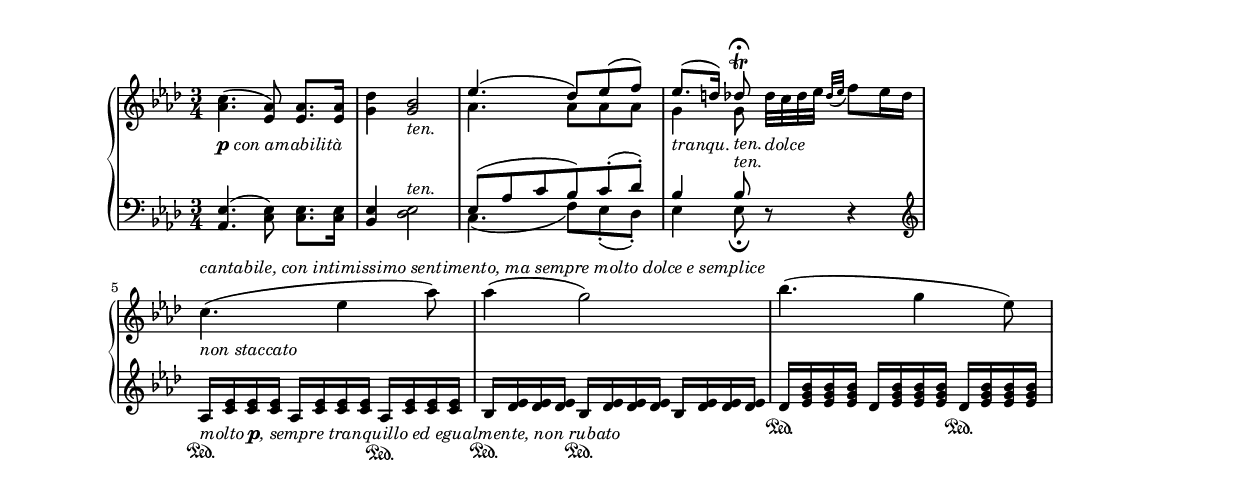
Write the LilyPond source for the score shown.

\version "2.11.51"
\include "english.ly"
#(set-global-staff-size 15)
\paper{
  ragged-right=##t
  line-width=17\cm
  indent=0\cm
}
 
% NR 1.8 Text

% L. v. Beethoven, Op. 110
% Piano sonata 31
% measures 1 - 7

\layout {
   \context {
      \Score
      \override SpacingSpanner #'base-shortest-duration = 
         #(ly:make-moment 1 20) 
      %\override NonMusicalPaperColumn #'line-break-system-details =
      %#'((alignment-offsets . (0 -12)))
   }
}

\new PianoStaff <<

   % RH staff
   \new Staff {
      \clef treble
      \key af \major
      \time 3/4

      \once \override TextScript #'staff-padding = #4
      <c'' af'>4. (
      _ \markup { \dynamic p \italic { con amabilità } }
      <af' ef'>8 )
      <af' ef'>8. [
      <af' ef'>16 ]

      |

      <df'' g'>4
      <bf' g'>2
      _ \markup { \italic { "ten." } }

      |

      <<

         \new Voice {
            \voiceOne
            ef''4. (
            df''8 [ )
            ef'' (
            f'' ) ]

            |

            \once \override TextScript #'staff-padding = #4
            ef''8. (
            _ \markup { \italic { "tranqu." } }
            d''16 )
            df''8 \trill \fermata
            _ \markup { \italic { "ten." } }
         }

         \new Voice {
            \voiceTwo
            af'4.
            af'8 [
            af'8
            af'8 ]

            |

            g'4
            g'8
         }

      >>

      \oneVoice
      \once \override TextScript #'staff-padding = #4
      df''32 
      _ \markup { \italic "dolce" }
      c''32 
      df''32
      ef''32
      \acciaccatura { df''[ ef'' ] }
      f''8
      ef''16
      df''16

      |
      \break
      \overrideProperty "Score.NonMusicalPaperColumn"
      #'line-break-system-details #'((alignment-offsets . (0 -12)))

      c''4. (
      ^ \markup \italic { cantabile, con intimissimo sentimento,
         ma sempre molto dolce e semplice }
      ef''4
      af''8 )

      |

      af''4 (
      g''2 )

      |

      bf''4. (
      g''4
      ef''8 )

      |
   }

   % LH
   \new Staff { 
      \clef bass
      \key af \major
      \time 3/4

      <ef af,>4. (
      <ef c>8 )
      <ef c>8. [
      <ef c>16 ]

      |

      <ef bf,>4
      <ef df>2 ^ \markup { \italic ten. }

      |

      <<

         \new Voice {
            \voiceOne
            ef8 [ (
            af8
            c'8
            bf8 )
            c'8 ( \staccato
            df'8 ]  ) \staccato

            |

            bf4
            bf8 ^ \markup { \italic "ten." }
         }

         \new Voice {
            \voiceTwo
            c4. (
            f8 [ )
            ef8 ( \staccato
            df8 ] ) \staccato

            |

            ef4
            ef8 \fermata
         }

      >>

      \oneVoice
      r8
      r4
      \clef treble

      |

      \override Staff.SustainPedalLineSpanner #'outside-staff-priority = #1000
      \override Staff.SustainPedalLineSpanner #'staff-padding = #7
      \once \override TextScript #'padding = #2
      af16 \sustainOn
      ^ \markup \italic { non staccato }
      _ \markup \italic { molto \concat {\dynamic {p},} sempre tranquillo
         ed egualmente, non rubato }
      <ef' c'>16
      <ef' c'>16
      <ef' c'>16
      af16
      <ef' c'>16
      <ef' c'>16
      <ef' c'>16
      af16 \sustainOn
      <ef' c'>16
      <ef' c'>16
      <ef' c'>16

      |

      bf16 \sustainOn
      <ef' df'>16
      <ef' df'>16
      <ef' df'>16
      bf16 \sustainOn
      <ef' df'>16
      <ef' df'>16
      <ef' df'>16
      bf16
      <ef' df'>16
      <ef' df'>16
      <ef' df'>16

      |

      \override Staff.SustainPedalLineSpanner #'staff-padding = #4
      df'16 \sustainOn
      <bf' g' ef'>16
      <bf' g' ef'>16
      <bf' g' ef'>16
      df'16
      <bf' g' ef'>16
      <bf' g' ef'>16
      <bf' g' ef'>16
      df'16 \sustainOn
      <bf' g' ef'>16
      <bf' g' ef'>16
      <bf' g' ef'>16

      |
   }

>>
